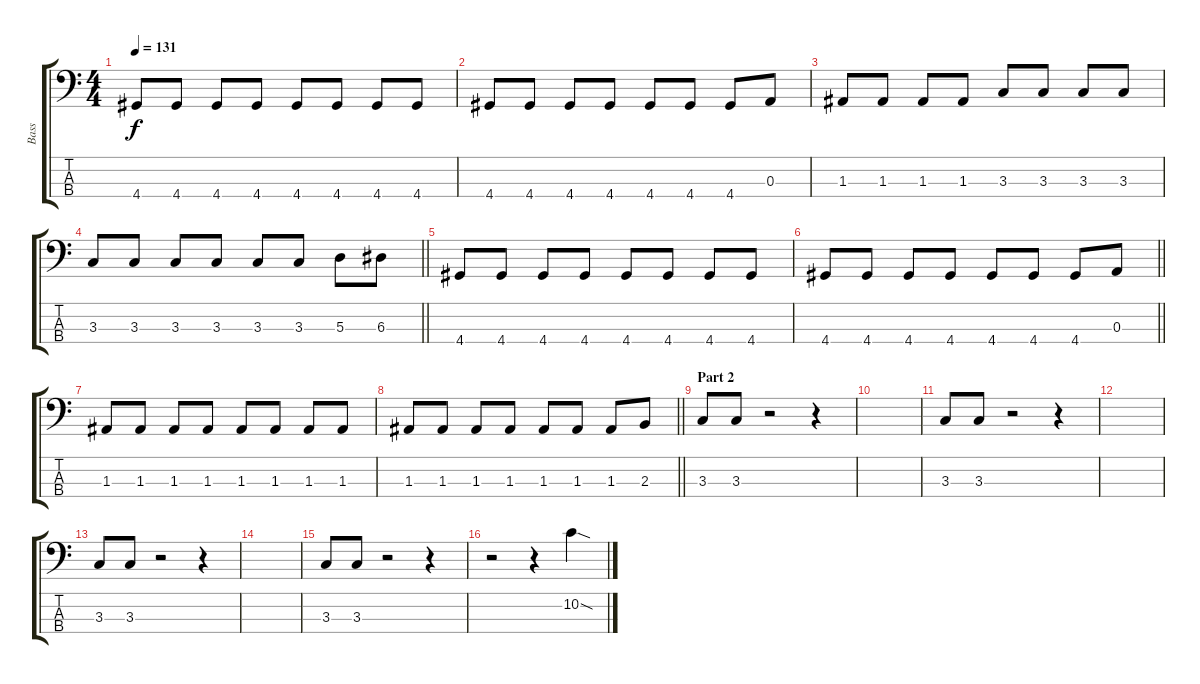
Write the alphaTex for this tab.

\track ("Bass" "Bass") {instrument electricbasspick}
\staff {score tabs}
\tuning (G2 D2 A1 E1) {hide}
\ts (4 4)
\tempo 131
\clef f4
\ks c
4.4.8{dy f} 4.4.8 4.4.8 4.4.8 4.4.8 4.4.8 4.4.8 4.4.8 |
4.4.8 4.4.8 4.4.8 4.4.8 4.4.8 4.4.8 4.4.8 0.3.8 |
1.3.8 1.3.8 1.3.8 1.3.8 3.3.8 3.3.8 3.3.8 3.3.8 |
\barLineRight lightlight
3.3.8 3.3.8 3.3.8 3.3.8 3.3.8 3.3.8 5.3.8 6.3.8 |
4.4.8 4.4.8 4.4.8 4.4.8 4.4.8 4.4.8 4.4.8 4.4.8 |
\barLineRight lightlight
4.4.8 4.4.8 4.4.8 4.4.8 4.4.8 4.4.8 4.4.8 0.3.8 |
1.3.8 1.3.8 1.3.8 1.3.8 1.3.8 1.3.8 1.3.8 1.3.8 |
\barLineRight lightlight
1.3.8 1.3.8 1.3.8 1.3.8 1.3.8 1.3.8 1.3.8 2.3.8 |
\section ("" "Part 2")
3.3.8 3.3.8 r.2 r.4 |
|
3.3.8 3.3.8 r.2 r.4 |
|
3.3.8 3.3.8 r.2 r.4 |
|
3.3.8 3.3.8 r.2 r.4 |
r.2 r.4 10.2{sod}.4
